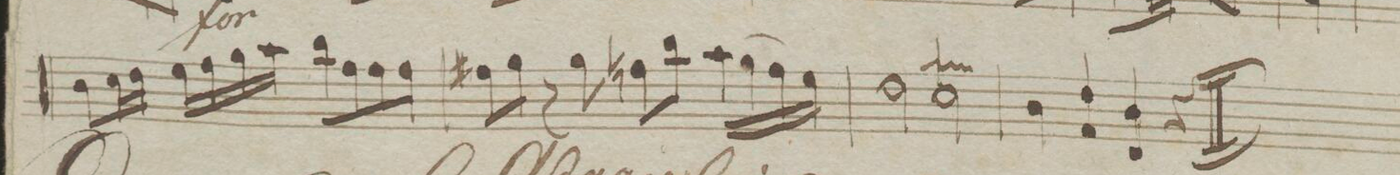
**kern	**dynam
*I"Violio 1mo	*
*clefG2	*
*k[e-b-]	*
*met(c)	*
*M4/4	*
8b-\L	.
16cc\L	.
16dd\JJ	.
16ee-\LL	.
16ff\	.
16gg\	.
16aa\JJ	.
8bb-\L	.
8ff\	.
8ff\	.
8ff\J	.
=107	=107
8ff#X\L	.
8gg\J	.
8r	.
8gg\	.
8ffn\L	.
8bb-\J	.
(16aa\LL	.
16gg\	.
16ff\)	.
16ee-\JJ	.
=	=
1ryy	.
=108	=108
2dd\	.
2cc\T	.
=109	=109
4b-\	.
4f/ 4dd/	.
4d/ 4b-/	.
4r	.
==	==
*-	*-
